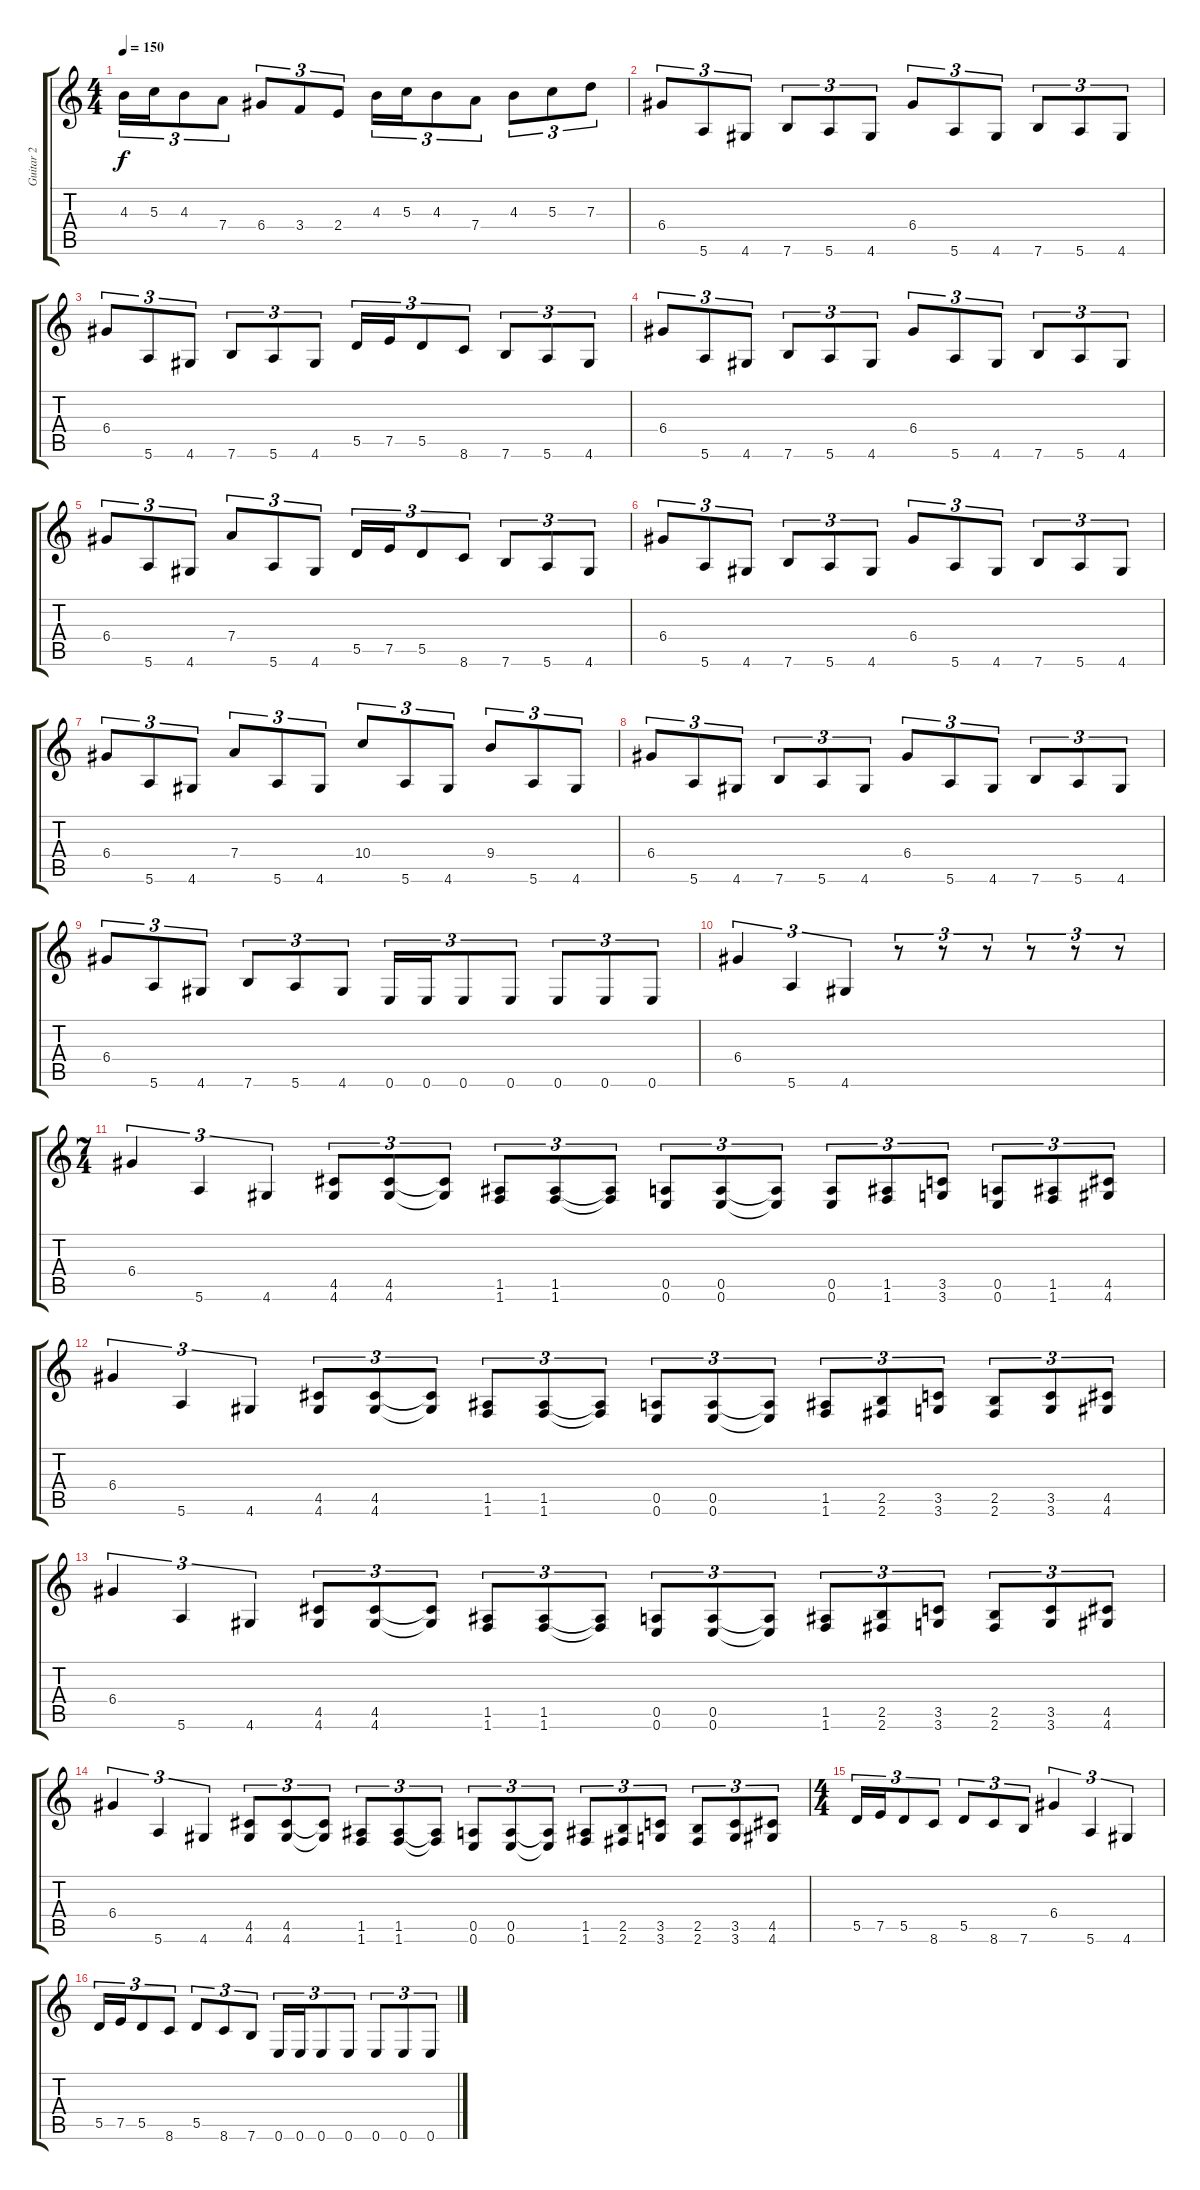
\track ("Guitar 2" "Guitar 2") {instrument distortionguitar}
\staff {score tabs}
\tuning (E4 B3 G3 D3 A2 E2) {hide}
\ts (4 4)
\tempo 150
\clef g2
\ks c
4.3.16{tu (3 2) dy f instrument distortionguitar} 5.3.16{tu (3 2)} 4.3.8{tu (3 2)} 7.4.8{tu (3 2)} 6.4.8{tu (3 2)} 3.4.8{tu (3 2)} 2.4.8{tu (3 2)} 4.3.16{tu (3 2)} 5.3.16{tu (3 2)} 4.3.8{tu (3 2)} 7.4.8{tu (3 2)} 4.3.8{tu (3 2)} 5.3.8{tu (3 2)} 7.3.8{tu (3 2)} |
6.4.8{tu (3 2)} 5.6.8{tu (3 2)} 4.6.8{tu (3 2)} 7.6.8{tu (3 2)} 5.6.8{tu (3 2)} 4.6.8{tu (3 2)} 6.4.8{tu (3 2)} 5.6.8{tu (3 2)} 4.6.8{tu (3 2)} 7.6.8{tu (3 2)} 5.6.8{tu (3 2)} 4.6.8{tu (3 2)} |
6.4.8{tu (3 2)} 5.6.8{tu (3 2)} 4.6.8{tu (3 2)} 7.6.8{tu (3 2)} 5.6.8{tu (3 2)} 4.6.8{tu (3 2)} 5.5.16{tu (3 2)} 7.5.16{tu (3 2)} 5.5.8{tu (3 2)} 8.6.8{tu (3 2)} 7.6.8{tu (3 2)} 5.6.8{tu (3 2)} 4.6.8{tu (3 2)} |
6.4.8{tu (3 2)} 5.6.8{tu (3 2)} 4.6.8{tu (3 2)} 7.6.8{tu (3 2)} 5.6.8{tu (3 2)} 4.6.8{tu (3 2)} 6.4.8{tu (3 2)} 5.6.8{tu (3 2)} 4.6.8{tu (3 2)} 7.6.8{tu (3 2)} 5.6.8{tu (3 2)} 4.6.8{tu (3 2)} |
6.4.8{tu (3 2)} 5.6.8{tu (3 2)} 4.6.8{tu (3 2)} 7.4.8{tu (3 2)} 5.6.8{tu (3 2)} 4.6.8{tu (3 2)} 5.5.16{tu (3 2)} 7.5.16{tu (3 2)} 5.5.8{tu (3 2)} 8.6.8{tu (3 2)} 7.6.8{tu (3 2)} 5.6.8{tu (3 2)} 4.6.8{tu (3 2)} |
6.4.8{tu (3 2)} 5.6.8{tu (3 2)} 4.6.8{tu (3 2)} 7.6.8{tu (3 2)} 5.6.8{tu (3 2)} 4.6.8{tu (3 2)} 6.4.8{tu (3 2)} 5.6.8{tu (3 2)} 4.6.8{tu (3 2)} 7.6.8{tu (3 2)} 5.6.8{tu (3 2)} 4.6.8{tu (3 2)} |
6.4.8{tu (3 2)} 5.6.8{tu (3 2)} 4.6.8{tu (3 2)} 7.4.8{tu (3 2)} 5.6.8{tu (3 2)} 4.6.8{tu (3 2)} 10.4.8{tu (3 2)} 5.6.8{tu (3 2)} 4.6.8{tu (3 2)} 9.4.8{tu (3 2)} 5.6.8{tu (3 2)} 4.6.8{tu (3 2)} |
6.4.8{tu (3 2)} 5.6.8{tu (3 2)} 4.6.8{tu (3 2)} 7.6.8{tu (3 2)} 5.6.8{tu (3 2)} 4.6.8{tu (3 2)} 6.4.8{tu (3 2)} 5.6.8{tu (3 2)} 4.6.8{tu (3 2)} 7.6.8{tu (3 2)} 5.6.8{tu (3 2)} 4.6.8{tu (3 2)} |
6.4.8{tu (3 2)} 5.6.8{tu (3 2)} 4.6.8{tu (3 2)} 7.6.8{tu (3 2)} 5.6.8{tu (3 2)} 4.6.8{tu (3 2)} 0.6.16{tu (3 2)} 0.6.16{tu (3 2)} 0.6.8{tu (3 2)} 0.6.8{tu (3 2)} 0.6.8{tu (3 2)} 0.6.8{tu (3 2)} 0.6.8{tu (3 2)} |
6.4.4{tu (3 2)} 5.6.4{tu (3 2)} 4.6.4{tu (3 2)} r.8{tu (3 2)} r.8{tu (3 2)} r.8{tu (3 2)} r.8{tu (3 2)} r.8{tu (3 2)} r.8{tu (3 2)} |
\ts (7 4)
6.4.4{tu (3 2)} 5.6.4{tu (3 2)} 4.6.4{tu (3 2)} (4.5 4.6).8{tu (3 2)} (4.5 4.6).8{tu (3 2)} (4.5{t} 4.6{t}).8{tu (3 2)} (1.5 1.6).8{tu (3 2)} (1.5 1.6).8{tu (3 2)} (1.5{t} 1.6{t}).8{tu (3 2)} (0.5 0.6).8{tu (3 2)} (0.5 0.6).8{tu (3 2)} (0.5{t} 0.6{t}).8{tu (3 2)} (0.5 0.6).8{tu (3 2)} (1.5 1.6).8{tu (3 2)} (3.5 3.6).8{tu (3 2)} (0.5 0.6).8{tu (3 2)} (1.5 1.6).8{tu (3 2)} (4.5 4.6).8{tu (3 2)} |
6.4.4{tu (3 2)} 5.6.4{tu (3 2)} 4.6.4{tu (3 2)} (4.5 4.6).8{tu (3 2)} (4.5 4.6).8{tu (3 2)} (4.5{t} 4.6{t}).8{tu (3 2)} (1.5 1.6).8{tu (3 2)} (1.5 1.6).8{tu (3 2)} (1.5{t} 1.6{t}).8{tu (3 2)} (0.5 0.6).8{tu (3 2)} (0.5 0.6).8{tu (3 2)} (0.5{t} 0.6{t}).8{tu (3 2)} (1.5 1.6).8{tu (3 2)} (2.5 2.6).8{tu (3 2)} (3.5 3.6).8{tu (3 2)} (2.5 2.6).8{tu (3 2)} (3.5 3.6).8{tu (3 2)} (4.5 4.6).8{tu (3 2)} |
6.4.4{tu (3 2)} 5.6.4{tu (3 2)} 4.6.4{tu (3 2)} (4.5 4.6).8{tu (3 2)} (4.5 4.6).8{tu (3 2)} (4.5{t} 4.6{t}).8{tu (3 2)} (1.5 1.6).8{tu (3 2)} (1.5 1.6).8{tu (3 2)} (1.5{t} 1.6{t}).8{tu (3 2)} (0.5 0.6).8{tu (3 2)} (0.5 0.6).8{tu (3 2)} (0.5{t} 0.6{t}).8{tu (3 2)} (1.5 1.6).8{tu (3 2)} (2.5 2.6).8{tu (3 2)} (3.5 3.6).8{tu (3 2)} (2.5 2.6).8{tu (3 2)} (3.5 3.6).8{tu (3 2)} (4.5 4.6).8{tu (3 2)} |
6.4.4{tu (3 2)} 5.6.4{tu (3 2)} 4.6.4{tu (3 2)} (4.5 4.6).8{tu (3 2)} (4.5 4.6).8{tu (3 2)} (4.5{t} 4.6{t}).8{tu (3 2)} (1.5 1.6).8{tu (3 2)} (1.5 1.6).8{tu (3 2)} (1.5{t} 1.6{t}).8{tu (3 2)} (0.5 0.6).8{tu (3 2)} (0.5 0.6).8{tu (3 2)} (0.5{t} 0.6{t}).8{tu (3 2)} (1.5 1.6).8{tu (3 2)} (2.5 2.6).8{tu (3 2)} (3.5 3.6).8{tu (3 2)} (2.5 2.6).8{tu (3 2)} (3.5 3.6).8{tu (3 2)} (4.5 4.6).8{tu (3 2)} |
\ts (4 4)
5.5.16{tu (3 2)} 7.5.16{tu (3 2)} 5.5.8{tu (3 2)} 8.6.8{tu (3 2)} 5.5.8{tu (3 2)} 8.6.8{tu (3 2)} 7.6.8{tu (3 2)} 6.4.4{tu (3 2)} 5.6.4{tu (3 2)} 4.6.4{tu (3 2)} |
5.5.16{tu (3 2)} 7.5.16{tu (3 2)} 5.5.8{tu (3 2)} 8.6.8{tu (3 2)} 5.5.8{tu (3 2)} 8.6.8{tu (3 2)} 7.6.8{tu (3 2)} 0.6.16{tu (3 2)} 0.6.16{tu (3 2)} 0.6.8{tu (3 2)} 0.6.8{tu (3 2)} 0.6.8{tu (3 2)} 0.6.8{tu (3 2)} 0.6.8{tu (3 2)}
